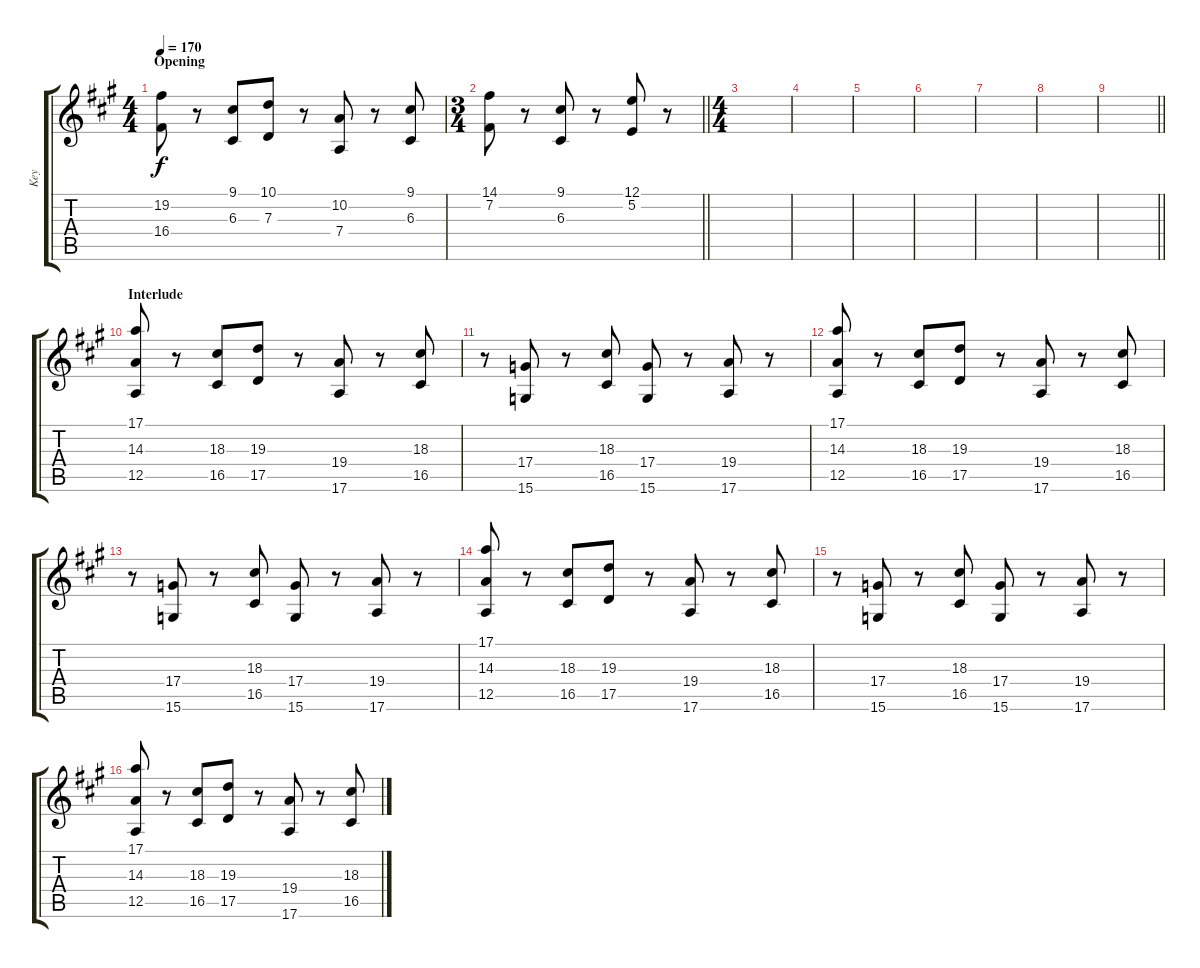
\track ("Key" "Key") {instrument acousticgrandpiano}
\staff {score tabs}
\tuning (E4 B3 G3 D3 A2 E2) {hide}
\ts (4 4)
\section ("" "Opening")
\tempo 170
\clef g2
\ks f#minor
(19.2 16.4).8{dy f instrument acousticgrandpiano} r.8 (9.1 6.3).8 (10.1 7.3).8 r.8 (10.2 7.4).8 r.8 (9.1 6.3).8 |
\ts (3 4)
\barLineRight lightlight
(14.1 7.2).8 r.8 (9.1 6.3).8 r.8 (12.1 5.2).8 r.8 |
\ts (4 4)
|
|
|
|
|
|
\barLineRight lightlight
|
\section ("" "Interlude")
(17.1 14.3 12.5).8 r.8 (18.3 16.5).8 (19.3 17.5).8 r.8 (19.4 17.6).8 r.8 (18.3 16.5).8 |
r.8 (17.4 15.6).8 r.8 (18.3 16.5).8 (17.4 15.6).8 r.8 (19.4 17.6).8 r.8 |
(17.1 14.3 12.5).8 r.8 (18.3 16.5).8 (19.3 17.5).8 r.8 (19.4 17.6).8 r.8 (18.3 16.5).8 |
r.8 (17.4 15.6).8 r.8 (18.3 16.5).8 (17.4 15.6).8 r.8 (19.4 17.6).8 r.8 |
(17.1 14.3 12.5).8 r.8 (18.3 16.5).8 (19.3 17.5).8 r.8 (19.4 17.6).8 r.8 (18.3 16.5).8 |
r.8 (17.4 15.6).8 r.8 (18.3 16.5).8 (17.4 15.6).8 r.8 (19.4 17.6).8 r.8 |
(17.1 14.3 12.5).8 r.8 (18.3 16.5).8 (19.3 17.5).8 r.8 (19.4 17.6).8 r.8 (18.3 16.5).8
